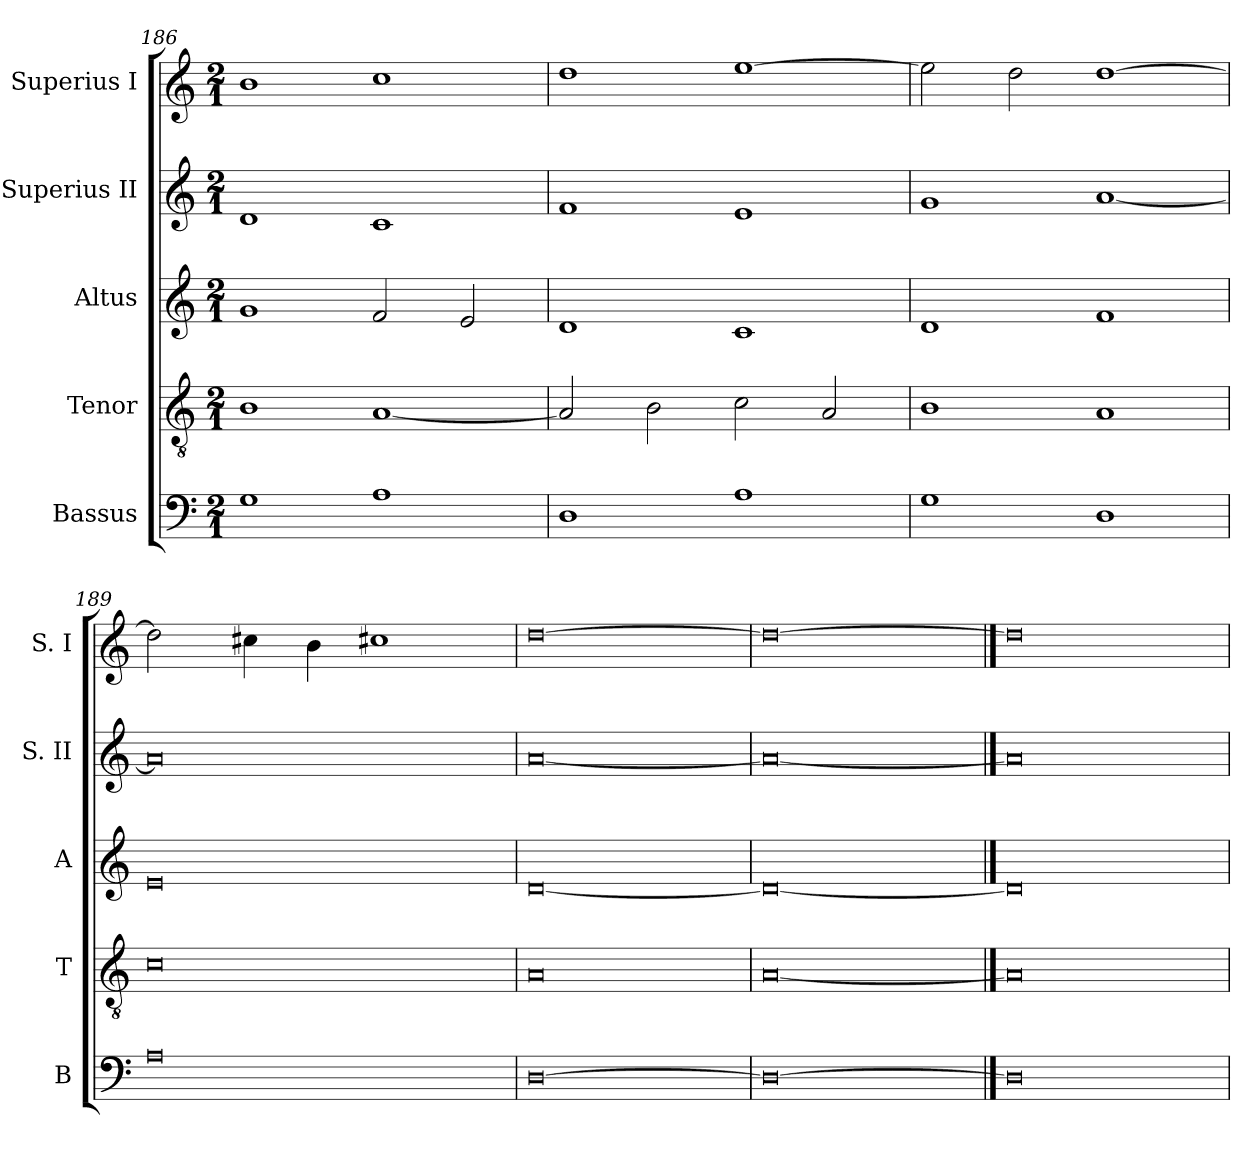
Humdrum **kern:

**kern	**kern	**kern	**kern	**kern
*part5	*part4	*part3	*part2	*part1
*staff5	*staff4	*staff3	*staff2	*staff1
*I"Bassus	*I"Tenor	*I"Altus	*I"Superius II	*I"Superius I
*I'B	*I'T	*I'A	*I'S. II	*I'S. I
*clefF4	*clefGv2	*clefG2	*clefG2	*clefG2
*k[]	*k[]	*k[]	*k[]	*k[]
*C:	*C:	*C:	*C:	*C:
*M2/1	*M2/1	*M2/1	*M2/1	*M2/1
=186	=186	=186	=186	=186
1G	1B	1g	1d	1b
1A	[1A	2f	1c	1cc
.	.	2e	.	.
=187	=187	=187	=187	=187
1D	2A]	1d	1f	1dd
.	2B	.	.	.
1A	2c	1c	1e	[1ee
.	2A	.	.	.
=188	=188	=188	=188	=188
1G	1B	1d	1g	2ee]
.	.	.	.	2dd
1D	1A	1f	[1a	[1dd
=189	=189	=189	=189	=189
0A	0c	0e	0a]	2dd]
.	.	.	.	4cc#X
.	.	.	.	4b
.	.	.	.	1cc#X
=190	=190	=190	=190	=190
[0D	0A	[0d	[0a	[0dd
=191	=191	=191	=191	=191
0D_	[0A	0d_	0a_	0dd_
==192	==192	==192	==192	==192
0D]	0A]	0d]	0a]	0dd]
=	=	=	=	=
*-	*-	*-	*-	*-
